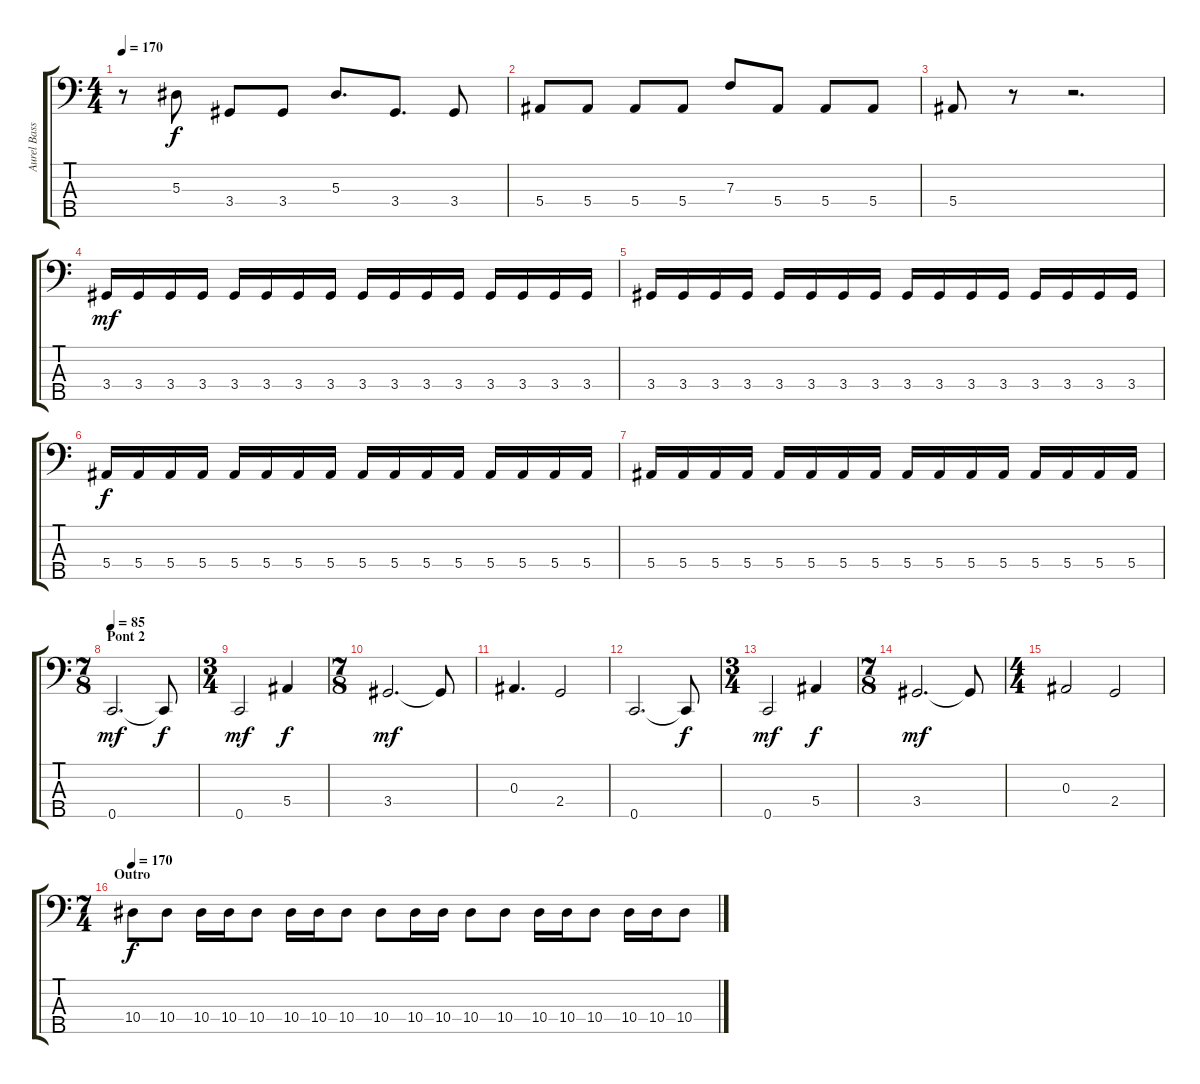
\track ("Aurel Bass" "Aurel Bass") {instrument electricbassfinger}
\staff {score tabs}
\tuning (Ab2 Eb2 Bb1 F1 C1) {hide}
\ts (4 4)
\tempo 170
\clef f4
\ks c
r.8{dy f} 5.3.8 3.4.8 3.4.8 5.3.8{d} 3.4.8{d} 3.4.8 |
5.4.8 5.4.8 5.4.8 5.4.8 7.3.8 5.4.8 5.4.8 5.4.8 |
5.4.8 r.8 r.2{d} |
3.4.16{dy mf} 3.4.16 3.4.16 3.4.16 3.4.16 3.4.16 3.4.16 3.4.16 3.4.16 3.4.16 3.4.16 3.4.16 3.4.16 3.4.16 3.4.16 3.4.16 |
3.4.16 3.4.16 3.4.16 3.4.16 3.4.16 3.4.16 3.4.16 3.4.16 3.4.16 3.4.16 3.4.16 3.4.16 3.4.16 3.4.16 3.4.16 3.4.16 |
5.4.16{dy f} 5.4.16 5.4.16 5.4.16 5.4.16 5.4.16 5.4.16 5.4.16 5.4.16 5.4.16 5.4.16 5.4.16 5.4.16 5.4.16 5.4.16 5.4.16 |
5.4.16 5.4.16 5.4.16 5.4.16 5.4.16 5.4.16 5.4.16 5.4.16 5.4.16 5.4.16 5.4.16 5.4.16 5.4.16 5.4.16 5.4.16 5.4.16 |
\ts (7 8)
\section ("" "Pont 2")
\tempo 85
0.5.2{d dy mf} 0.5{t}.8{dy f} |
\ts (3 4)
0.5.2{dy mf} 5.4.4{dy f} |
\ts (7 8)
3.4.2{d dy mf} 3.4{t}.8 |
0.3.4{d} 2.4.2 |
0.5.2{d} 0.5{t}.8{dy f} |
\ts (3 4)
0.5.2{dy mf} 5.4.4{dy f} |
\ts (7 8)
3.4.2{d dy mf} 3.4{t}.8 |
\ts (4 4)
0.3.2 2.4.2 |
\ts (7 4)
\section ("" "Outro")
\tempo 170
10.4.8{dy f} 10.4.8 10.4.16 10.4.16 10.4.8 10.4.16 10.4.16 10.4.8 10.4.8 10.4.16 10.4.16 10.4.8 10.4.8 10.4.16 10.4.16 10.4.8 10.4.16 10.4.16 10.4.8
